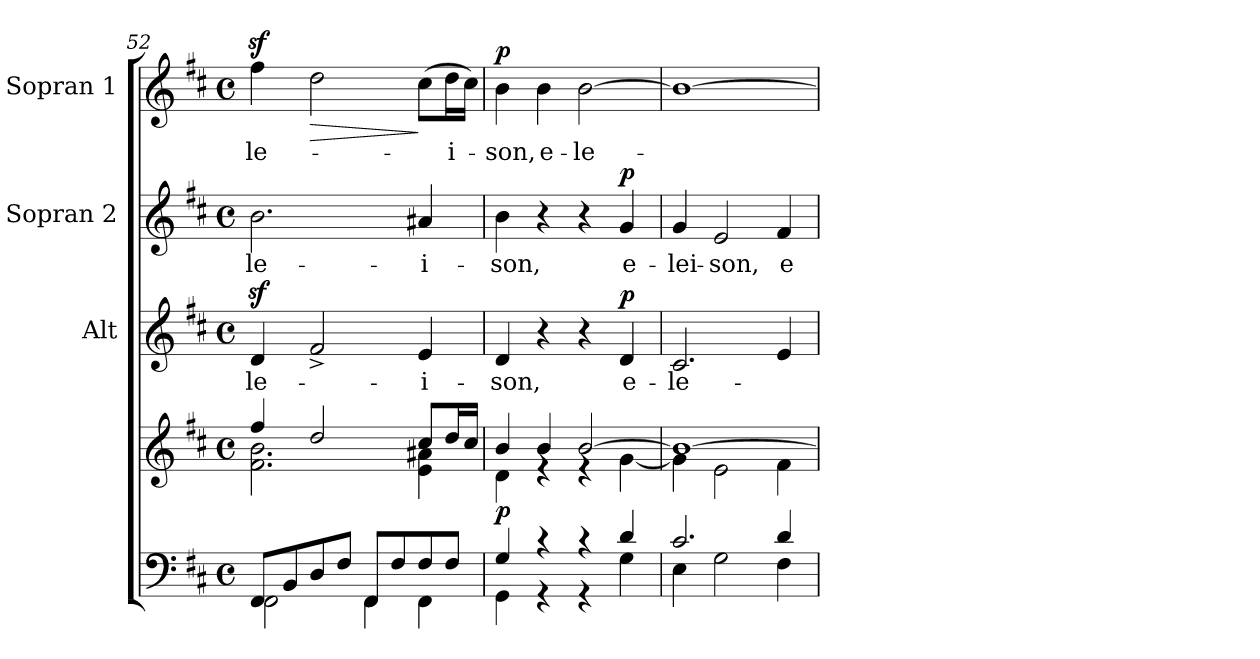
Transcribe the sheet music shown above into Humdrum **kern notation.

**kern	**kern	**dynam	**kern	**text	**dynam	**kern	**text	**dynam	**kern	**text	**dynam
*part4	*part4	*part4	*part3	*part3	*part3	*part2	*part2	*part2	*part1	*part1	*part1
*staff5	*staff4	*staff4/5	*staff3	*staff3	*staff3	*staff2	*staff2	*staff2	*staff1	*staff1	*staff1
*	*	*	*I"Alt	*	*	*I"Sopran 2	*	*	*I"Sopran 1	*	*
*	*	*	*I'A.	*	*	*I'S. 2	*	*	*I'S. 1	*	*
*clefF4	*clefG2	*	*clefG2	*	*	*clefG2	*	*	*clefG2	*	*
*k[f#c#]	*k[f#c#]	*	*k[f#c#]	*	*	*k[f#c#]	*	*	*k[f#c#]	*	*
*D:	*D:	*	*D:	*	*	*D:	*	*	*D:	*	*
*M4/4	*M4/4	*	*M4/4	*	*	*M4/4	*	*	*M4/4	*	*
*met(c)	*met(c)	*	*met(c)	*	*	*met(c)	*	*	*met(c)	*	*
=52	=52	=52	=52	=52	=52	=52	=52	=52	=52	=52	=52
*^	*^	*	*	*	*	*	*	*	*	*	*
!	!	!	!	!	!	!LO:LY:b	!	!	!LO:LY:b	!	!	!LO:LY:b	!
8FF#/L	2FF#\	4ff#/	2.f#\ 2.b\	.	4dz>/	-le-	.	2.b\	-le-	.	4ff#z>\	-le-	.
8BB/	.	.	.	.	.	.	.	.	.	.	.	.	.
!	!	!	!	!	!	!	!	!	!	!	!	!	!LO:HP:b
8D/	.	2dd/	.	.	2f#^</	.	.	.	.	.	2dd\	.	>
8F#/J	.	.	.	.	.	.	.	.	.	.	.	.	.
8FF#/L	4FF#\	.	.	.	.	.	.	.	.	.	.	.	.
8F#/	.	.	.	.	.	.	.	.	.	.	.	.	.
!	!	!	!	!	!	!LO:LY:b	!	!	!LO:LY:b	!	!	!	!
8F#/	4FF#\	8cc#/L	4e\ 4a#X\	.	4e/	-i-	.	4a#X/	-i-	.	(>8cc#\L	.	]
!	!	!	!	!	!	!	!	!	!	!	!	!LO:LY:b	!
8F#/J	.	16dd/L	.	.	.	.	.	.	.	.	16dd\L	-i-	.
.	.	16cc#/JJ	.	.	.	.	.	.	.	.	16cc#\JJ)	.	.
=53	=53	=53	=53	=53	=53	=53	=53	=53	=53	=53	=53	=53	=53
!	!	!	!	!LO:DY:b	!	!LO:LY:b	!	!	!LO:LY:b	!	!	!LO:LY:b	!LO:DY:a
4G/	4GG\	4b/	4d\	p	4d/	-son,	.	4b\	-son,	.	4b\	-son,	p
!	!	!	!	!	!	!	!	!	!	!	!	!LO:LY:b	!
4r	4r	4b/	4rd	.	4r	.	.	4r	.	.	4b\	e-	.
!	!	!	!	!	!	!	!	!	!	!	!	!LO:LY:b	!
4r	4r	[>2b/	4rd	.	4r	.	.	4r	.	.	[2b\	-le-	.
!	!	!	!	!	!	!LO:LY:b	!LO:DY:a	!	!LO:LY:b	!LO:DY:a	!	!	!
4d/	4G\	.	[<4g\	.	4d/	e-	p	4g/	e-	p	.	.	.
=54	=54	=54	=54	=54	=54	=54	=54	=54	=54	=54	=54	=54	=54
!	!	!	!	!	!	!LO:LY:b	!	!	!LO:LY:b	!	!	!	!
2.c#/	4E\	1b_	4g\]	.	2.c#/	-le-	.	4g/	-lei-	.	1b_	.	.
!	!	!	!	!	!	!	!	!	!LO:LY:b	!	!	!	!
.	2G\	.	2e\	.	.	.	.	2e/	-son,	.	.	.	.
!	!	!	!	!	!	!	!	!	!LO:LY:b	!	!	!	!
4d/	4F#\	.	4f#\	.	4e/	.	.	4f#/	e-	.	.	.	.
*v	*v	*	*	*	*	*	*	*	*	*	*	*	*
*	*v	*v	*	*	*	*	*	*	*	*	*	*
=	=	=	=	=	=	=	=	=	=	=	=
*-	*-	*-	*-	*-	*-	*-	*-	*-	*-	*-	*-
